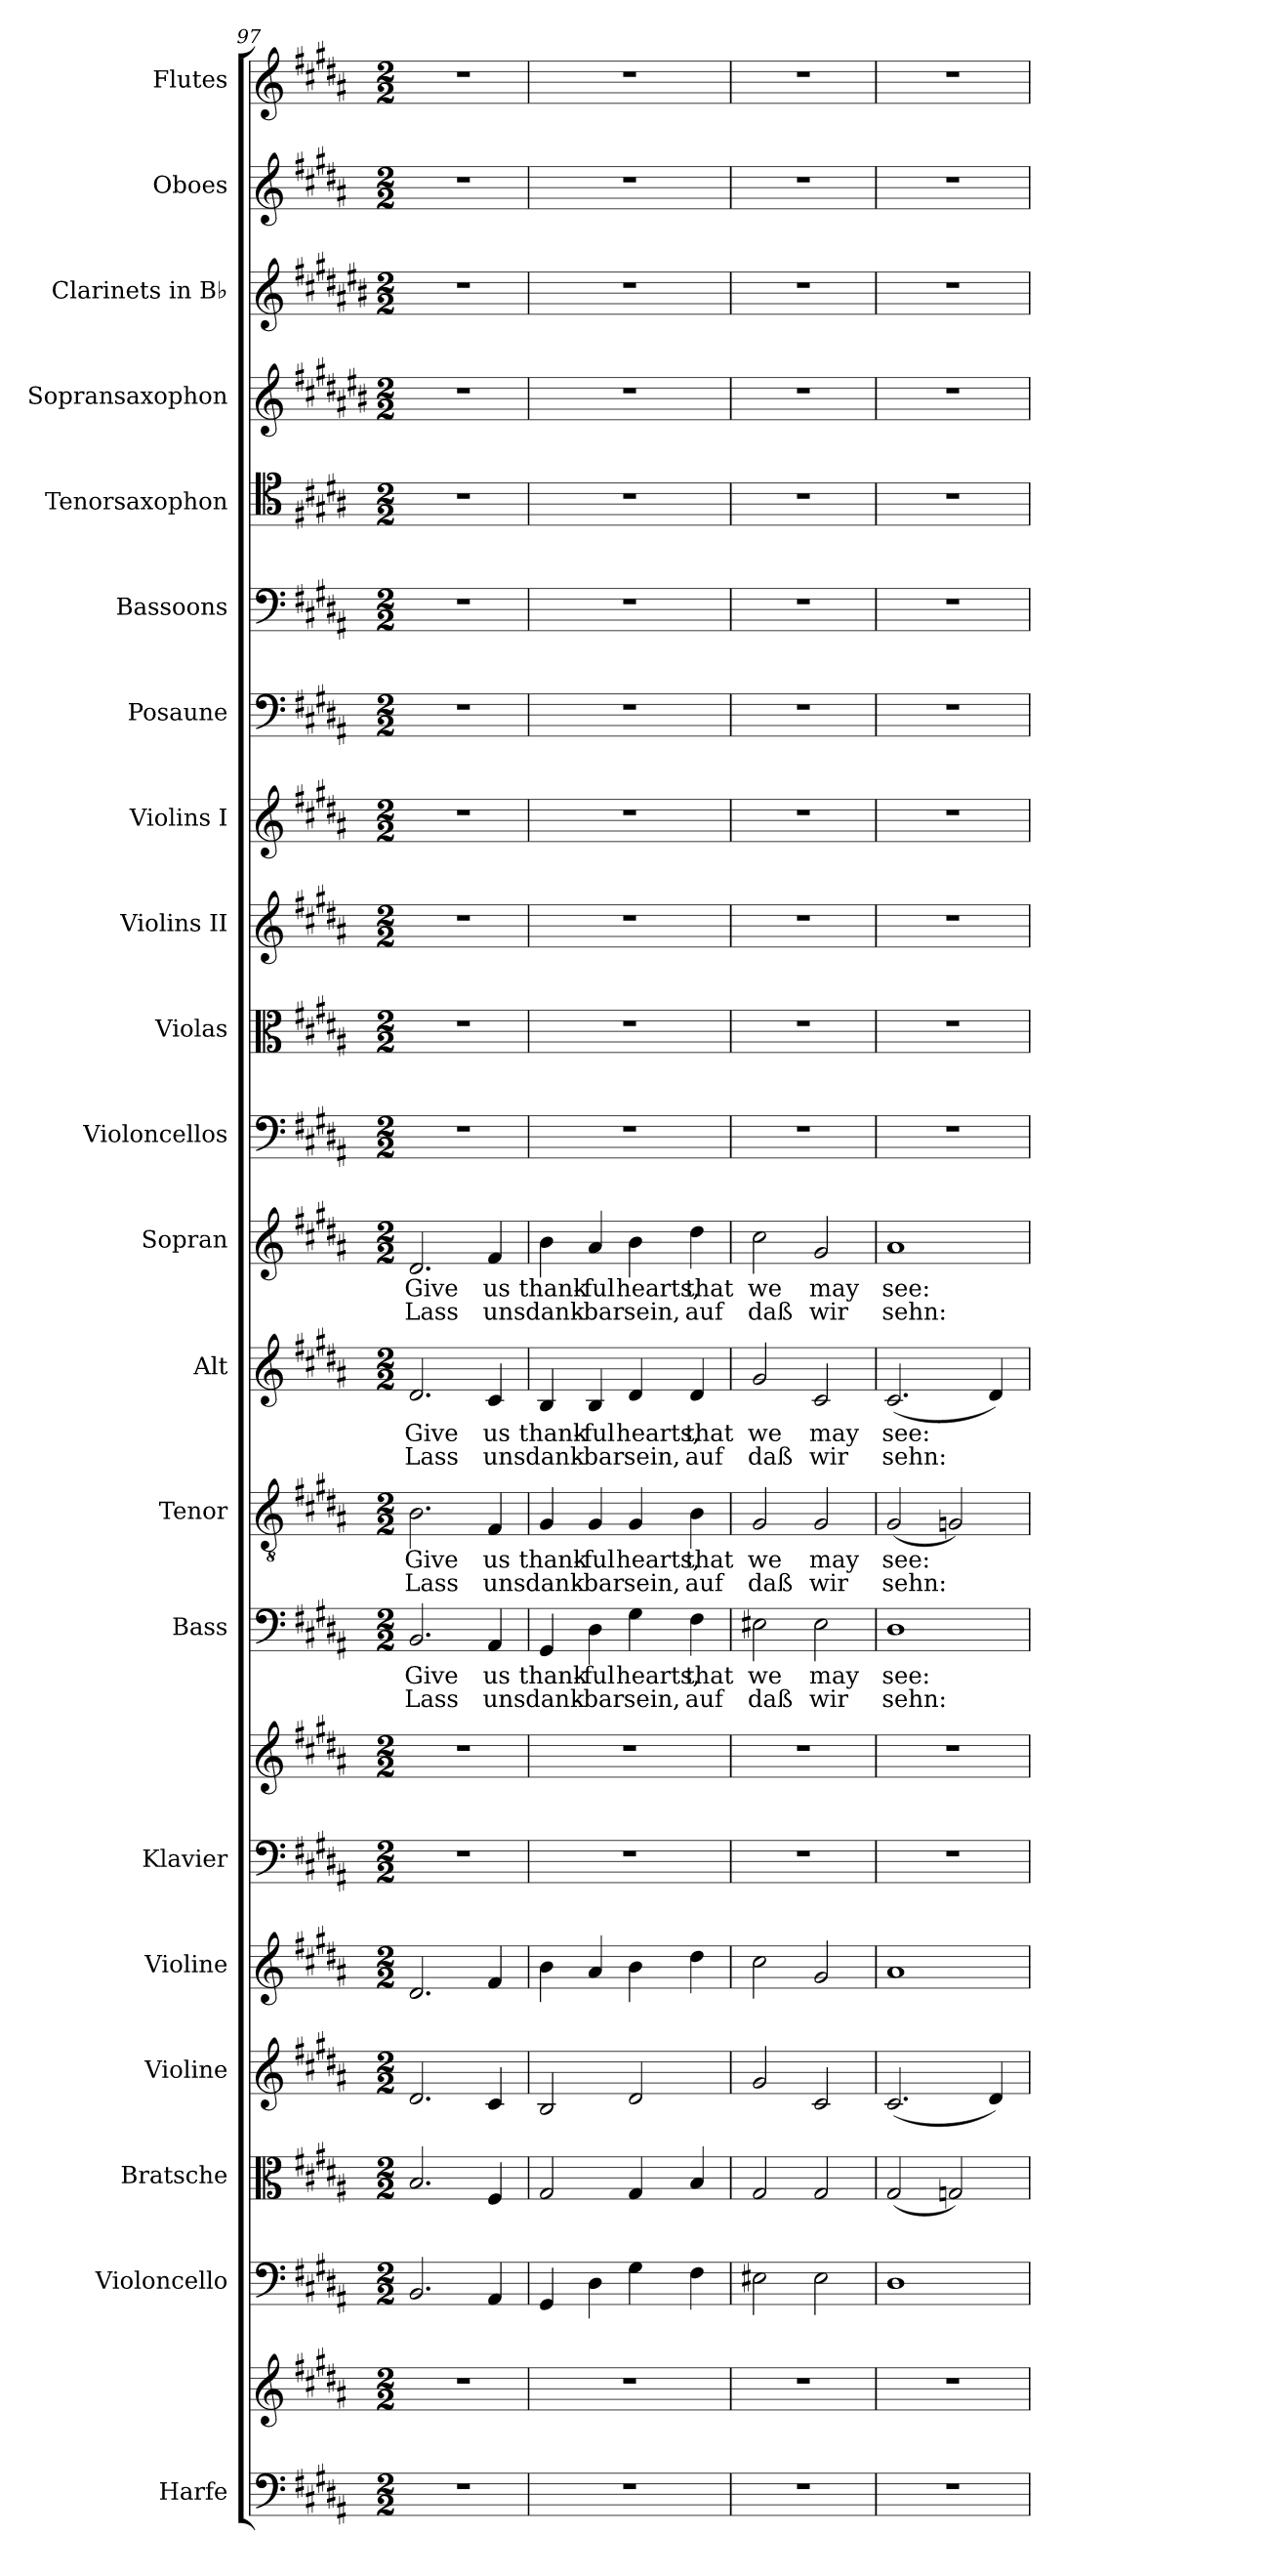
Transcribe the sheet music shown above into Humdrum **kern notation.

**kern	**kern	**kern	**kern	**kern	**kern	**kern	**kern	**kern	**text	**text	**kern	**text	**text	**kern	**text	**text	**kern	**text	**text	**kern	**kern	**kern	**kern	**kern	**kern	**kern	**kern	**kern	**kern	**kern
*part21	*part21	*part20	*part19	*part18	*part17	*part16	*part16	*part15	*part15	*part15	*part14	*part14	*part14	*part13	*part13	*part13	*part12	*part12	*part12	*part11	*part10	*part9	*part8	*part7	*part6	*part5	*part4	*part3	*part2	*part1
*staff23	*staff22	*staff21	*staff20	*staff19	*staff18	*staff17	*staff16	*staff15	*staff15	*staff15	*staff14	*staff14	*staff14	*staff13	*staff13	*staff13	*staff12	*staff12	*staff12	*staff11	*staff10	*staff9	*staff8	*staff7	*staff6	*staff5	*staff4	*staff3	*staff2	*staff1
*I"Harfe	*	*I"Violoncello	*I"Bratsche	*I"Violine	*I"Violine	*I"Klavier	*	*I"Bass	*	*	*I"Tenor	*	*	*I"Alt	*	*	*I"Sopran	*	*	*I"Violoncellos	*I"Violas	*I"Violins II	*I"Violins I	*I"Posaune	*I"Bassoons	*I"Tenorsaxophon	*I"Sopransaxophon	*I"Clarinets in B♭	*I"Oboes	*I"Flutes
*I'Hrf.	*	*I'Vc.	*I'Bra.	*I'Vl.	*I'Vl.	*I'Klav.	*	*I'B.	*	*	*I'T.	*	*	*I'A.	*	*	*I'S.	*	*	*I'Vc.	*I'Vla.	*I'Vln. II	*I'Vln. I	*I'Psn.	*I'Bsn.	*I'T. Sax.	*I'S.sax.	*	*I'Ob.	*I'Fl.
*clefF4	*clefG2	*clefF4	*clefC3	*clefG2	*clefG2	*clefF4	*clefG2	*clefF4	*	*	*clefGv2	*	*	*clefG2	*	*	*clefG2	*	*	*clefF4	*clefC3	*clefG2	*clefG2	*clefF4	*clefF4	*clefC4	*clefG2	*clefG2	*clefG2	*clefG2
*	*	*	*	*	*	*	*	*	*	*	*	*	*	*	*	*	*	*	*	*	*	*	*	*	*	*ITrd8c14	*ITrd1c2	*ITrd1c2	*	*
*k[f#c#g#d#a#]	*k[f#c#g#d#a#]	*k[f#c#g#d#a#]	*k[f#c#g#d#a#]	*k[f#c#g#d#a#]	*k[f#c#g#d#a#]	*k[f#c#g#d#a#]	*k[f#c#g#d#a#]	*k[f#c#g#d#a#]	*	*	*k[f#c#g#d#a#]	*	*	*k[f#c#g#d#a#]	*	*	*k[f#c#g#d#a#]	*	*	*k[f#c#g#d#a#]	*k[f#c#g#d#a#]	*k[f#c#g#d#a#]	*k[f#c#g#d#a#]	*k[f#c#g#d#a#]	*k[f#c#g#d#a#]	*k[f#c#g#d#a#]	*k[f#c#g#d#a#]	*k[f#c#g#d#a#]	*k[f#c#g#d#a#]	*k[f#c#g#d#a#]
*M2/2	*M2/2	*M2/2	*M2/2	*M2/2	*M2/2	*M2/2	*M2/2	*M2/2	*	*	*M2/2	*	*	*M2/2	*	*	*M2/2	*	*	*M2/2	*M2/2	*M2/2	*M2/2	*M2/2	*M2/2	*M2/2	*M2/2	*M2/2	*M2/2	*M2/2
=97	=97	=97	=97	=97	=97	=97	=97	=97	=97	=97	=97	=97	=97	=97	=97	=97	=97	=97	=97	=97	=97	=97	=97	=97	=97	=97	=97	=97	=97	=97
!	!	!	!	!	!	!	!	!	!LO:LY:b	!LO:LY:b	!	!LO:LY:b	!LO:LY:b	!	!LO:LY:b	!LO:LY:b	!	!LO:LY:b	!LO:LY:b	!	!	!	!	!	!	!	!	!	!	!
1r	1r	2.BB/	2.B/	2.d#/	2.d#/	1r	1r	2.BB/	Give	Lass	2.B\	Give	Lass	2.d#/	Give	Lass	2.d#/	Give	Lass	1r	1r	1r	1r	1r	1r	1r	1r	1r	1r	1r
!	!	!	!	!	!	!	!	!	!LO:LY:b	!LO:LY:b	!	!LO:LY:b	!LO:LY:b	!	!LO:LY:b	!LO:LY:b	!	!LO:LY:b	!LO:LY:b	!	!	!	!	!	!	!	!	!	!	!
.	.	4AA#/	4F#/	4c#/	4f#/	.	.	4AA#/	us	uns	4F#/	us	uns	4c#/	us	uns	4f#/	us	uns	.	.	.	.	.	.	.	.	.	.	.
=98	=98	=98	=98	=98	=98	=98	=98	=98	=98	=98	=98	=98	=98	=98	=98	=98	=98	=98	=98	=98	=98	=98	=98	=98	=98	=98	=98	=98	=98	=98
!	!	!	!	!	!	!	!	!	!LO:LY:b	!LO:LY:b	!	!LO:LY:b	!LO:LY:b	!	!LO:LY:b	!LO:LY:b	!	!LO:LY:b	!LO:LY:b	!	!	!	!	!	!	!	!	!	!	!
1r	1r	4GG#/	2G#/	2B/	4b\	1r	1r	4GG#/	thank-	dank-	4G#/	thank-	dank-	4B/	thank-	dank-	4b\	thank-	dank-	1r	1r	1r	1r	1r	1r	1r	1r	1r	1r	1r
!	!	!	!	!	!	!	!	!	!LO:LY:b	!LO:LY:b	!	!LO:LY:b	!LO:LY:b	!	!LO:LY:b	!LO:LY:b	!	!LO:LY:b	!LO:LY:b	!	!	!	!	!	!	!	!	!	!	!
.	.	4D#\	.	.	4a#/	.	.	4D#\	-ful	-bar	4G#/	-ful	-bar	4B/	-ful	-bar	4a#/	-ful	-bar	.	.	.	.	.	.	.	.	.	.	.
!	!	!	!	!	!	!	!	!	!LO:LY:b	!LO:LY:b	!	!LO:LY:b	!LO:LY:b	!	!LO:LY:b	!LO:LY:b	!	!LO:LY:b	!LO:LY:b	!	!	!	!	!	!	!	!	!	!	!
.	.	4G#\	4G#/	2d#/	4b\	.	.	4G#\	hearts,	sein,	4G#/	hearts,	sein,	4d#/	hearts,	sein,	4b\	hearts,	sein,	.	.	.	.	.	.	.	.	.	.	.
!	!	!	!	!	!	!	!	!	!LO:LY:b	!LO:LY:b	!	!LO:LY:b	!LO:LY:b	!	!LO:LY:b	!LO:LY:b	!	!LO:LY:b	!LO:LY:b	!	!	!	!	!	!	!	!	!	!	!
.	.	4F#\	4B/	.	4dd#\	.	.	4F#\	that	auf	4B\	that	auf	4d#/	that	auf	4dd#\	that	auf	.	.	.	.	.	.	.	.	.	.	.
=99	=99	=99	=99	=99	=99	=99	=99	=99	=99	=99	=99	=99	=99	=99	=99	=99	=99	=99	=99	=99	=99	=99	=99	=99	=99	=99	=99	=99	=99	=99
!	!	!	!	!	!	!	!	!	!LO:LY:b	!LO:LY:b	!	!LO:LY:b	!LO:LY:b	!	!LO:LY:b	!LO:LY:b	!	!LO:LY:b	!LO:LY:b	!	!	!	!	!	!	!	!	!	!	!
1r	1r	2E#X\	2G#/	2g#/	2cc#\	1r	1r	2E#X\	we	daß	2G#/	we	daß	2g#/	we	daß	2cc#\	we	daß	1r	1r	1r	1r	1r	1r	1r	1r	1r	1r	1r
!	!	!	!	!	!	!	!	!	!LO:LY:b	!LO:LY:b	!	!LO:LY:b	!LO:LY:b	!	!LO:LY:b	!LO:LY:b	!	!LO:LY:b	!LO:LY:b	!	!	!	!	!	!	!	!	!	!	!
.	.	2E#\	2G#/	2c#/	2g#/	.	.	2E#\	may	wir	2G#/	may	wir	2c#/	may	wir	2g#/	may	wir	.	.	.	.	.	.	.	.	.	.	.
!!LO:PB:g=z
=100	=100	=100	=100	=100	=100	=100	=100	=100	=100	=100	=100	=100	=100	=100	=100	=100	=100	=100	=100	=100	=100	=100	=100	=100	=100	=100	=100	=100	=100	=100
!	!	!	!	!	!	!	!	!	!LO:LY:b	!LO:LY:b	!	!LO:LY:b	!LO:LY:b	!	!LO:LY:b	!LO:LY:b	!	!LO:LY:b	!LO:LY:b	!	!	!	!	!	!	!	!	!	!	!
1r	1r	1D#	(<2G#/	(<2.c#/	1a#	1r	1r	1D#	see:	sehn:	(<2G#/	see:	sehn:	(<2.c#/	see:	sehn:	1a#	see:	sehn:	1r	1r	1r	1r	1r	1r	1r	1r	1r	1r	1r
.	.	.	2Gn/)	.	.	.	.	.	.	.	2Gn/)	.	.	.	.	.	.	.	.	.	.	.	.	.	.	.	.	.	.	.
.	.	.	.	4d#/)	.	.	.	.	.	.	.	.	.	4d#/)	.	.	.	.	.	.	.	.	.	.	.	.	.	.	.	.
=	=	=	=	=	=	=	=	=	=	=	=	=	=	=	=	=	=	=	=	=	=	=	=	=	=	=	=	=	=	=
*-	*-	*-	*-	*-	*-	*-	*-	*-	*-	*-	*-	*-	*-	*-	*-	*-	*-	*-	*-	*-	*-	*-	*-	*-	*-	*-	*-	*-	*-	*-
